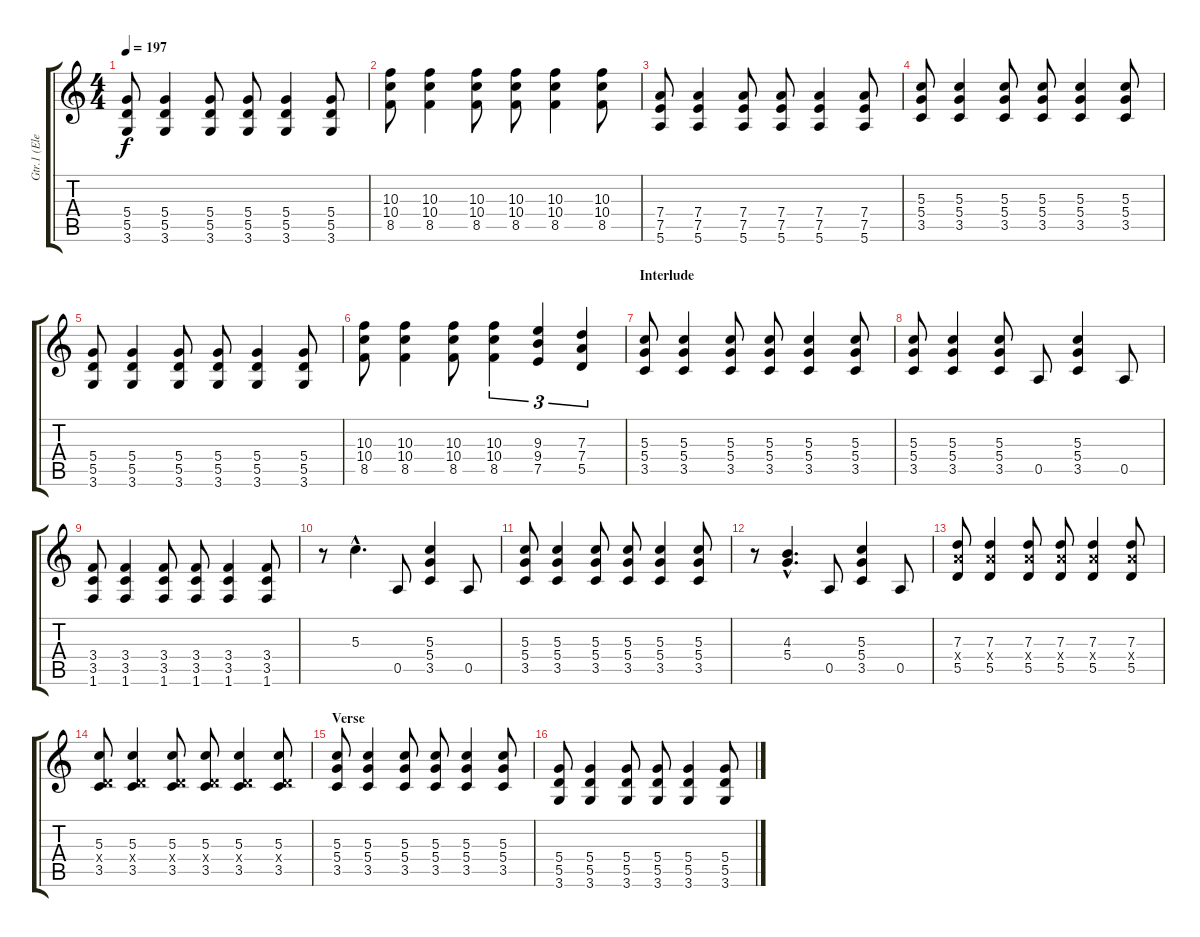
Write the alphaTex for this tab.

\track ("Gtr.1 (Electric)" "Gtr.1 (Ele") {instrument overdrivenguitar}
\staff {score tabs}
\tuning (E4 B3 G3 D3 A2 E2) {hide}
\ts (4 4)
\tempo 197
\clef g2
\ks c
(5.4 5.5 3.6).8{dy f} (5.4 5.5 3.6).4 (5.4 5.5 3.6).8 (5.4 5.5 3.6).8 (5.4 5.5 3.6).4 (5.4 5.5 3.6).8 |
(10.3 10.4 8.5).8 (10.3 10.4 8.5).4 (10.3 10.4 8.5).8 (10.3 10.4 8.5).8 (10.3 10.4 8.5).4 (10.3 10.4 8.5).8 |
(7.4 7.5 5.6).8 (7.4 7.5 5.6).4 (7.4 7.5 5.6).8 (7.4 7.5 5.6).8 (7.4 7.5 5.6).4 (7.4 7.5 5.6).8 |
(5.3 5.4 3.5).8 (5.3 5.4 3.5).4 (5.3 5.4 3.5).8 (5.3 5.4 3.5).8 (5.3 5.4 3.5).4 (5.3 5.4 3.5).8 |
(5.4 5.5 3.6).8 (5.4 5.5 3.6).4 (5.4 5.5 3.6).8 (5.4 5.5 3.6).8 (5.4 5.5 3.6).4 (5.4 5.5 3.6).8 |
(10.3 10.4 8.5).8 (10.3 10.4 8.5).4 (10.3 10.4 8.5).8 (10.3 10.4 8.5).4{tu (3 2)} (9.3 9.4 7.5).4{tu (3 2)} (7.3 7.4 5.5).4{tu (3 2)} |
\section ("" "Interlude")
(5.3 5.4 3.5).8 (5.3 5.4 3.5).4 (5.3 5.4 3.5).8 (5.3 5.4 3.5).8 (5.3 5.4 3.5).4 (5.3 5.4 3.5).8 |
(5.3 5.4 3.5).8 (5.3 5.4 3.5).4 (5.3 5.4 3.5).8 0.5.8 (5.3 5.4 3.5).4 0.5.8 |
(3.4 3.5 1.6).8 (3.4 3.5 1.6).4 (3.4 3.5 1.6).8 (3.4 3.5 1.6).8 (3.4 3.5 1.6).4 (3.4 3.5 1.6).8 |
r.8 5.3{hac}.4{d} 0.5.8 (5.3 5.4 3.5).4 0.5.8 |
(5.3 5.4 3.5).8 (5.3 5.4 3.5).4 (5.3 5.4 3.5).8 (5.3 5.4 3.5).8 (5.3 5.4 3.5).4 (5.3 5.4 3.5).8 |
r.8 (4.3{hac} 5.4{hac}).4{d} 0.5.8 (5.3 5.4 3.5).4 0.5.8 |
(7.3 7.4{x} 5.5).8 (7.3 7.4{x} 5.5).4 (7.3 7.4{x} 5.5).8 (7.3 7.4{x} 5.5).8 (7.3 7.4{x} 5.5).4 (7.3 7.4{x} 5.5).8 |
(5.3 0.4{x} 3.5).8 (5.3 0.4{x} 3.5).4 (5.3 0.4{x} 3.5).8 (5.3 0.4{x} 3.5).8 (5.3 0.4{x} 3.5).4 (5.3 0.4{x} 3.5).8 |
\section ("" "Verse")
(5.3 5.4 3.5).8 (5.3 5.4 3.5).4 (5.3 5.4 3.5).8 (5.3 5.4 3.5).8 (5.3 5.4 3.5).4 (5.3 5.4 3.5).8 |
(5.4 5.5 3.6).8 (5.4 5.5 3.6).4 (5.4 5.5 3.6).8 (5.4 5.5 3.6).8 (5.4 5.5 3.6).4 (5.4 5.5 3.6).8
